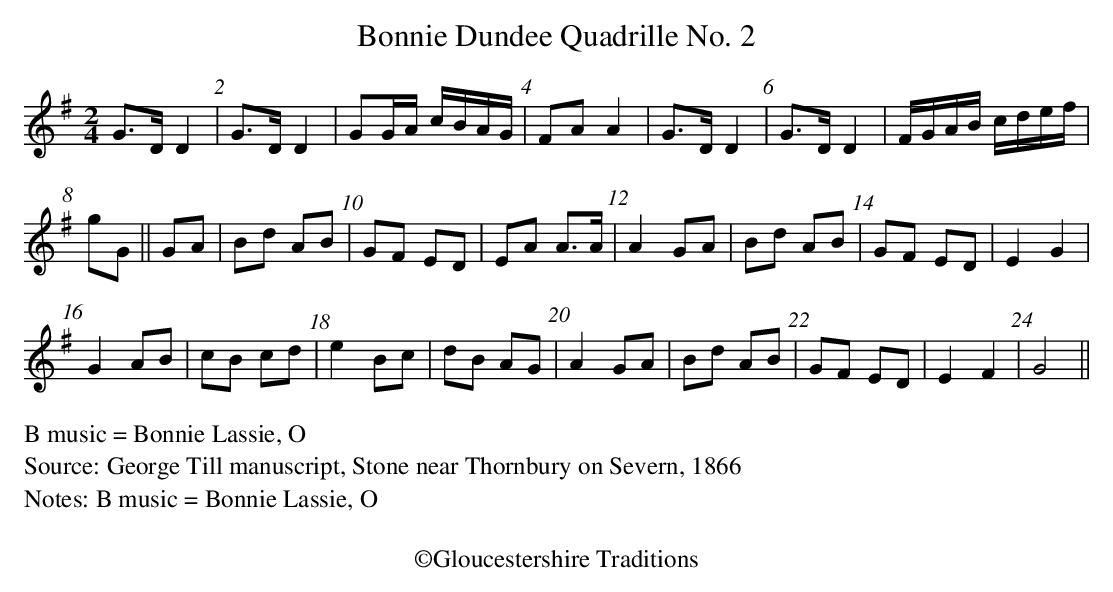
X:1
T:Bonnie Dundee Quadrille No. 2
M:2/4
L:1/8
K:G
G>D D2 | G>D D2 | GG/2A/2 c/2B/2A/2G/2 | FA A2 | G>D D2 |\
G>D D2 | F/2G/2A/2B/2 c/2d/2e/2f/2 |
 gG ||GA| Bd AB | GF ED | EA A>A | A2 GA | Bd AB | GF ED | E2 G2 |
 G2 AB | cB cd | e2 Bc | dB AG | A2 GA | Bd AB | GF ED | E2 F2 | G4 ||
